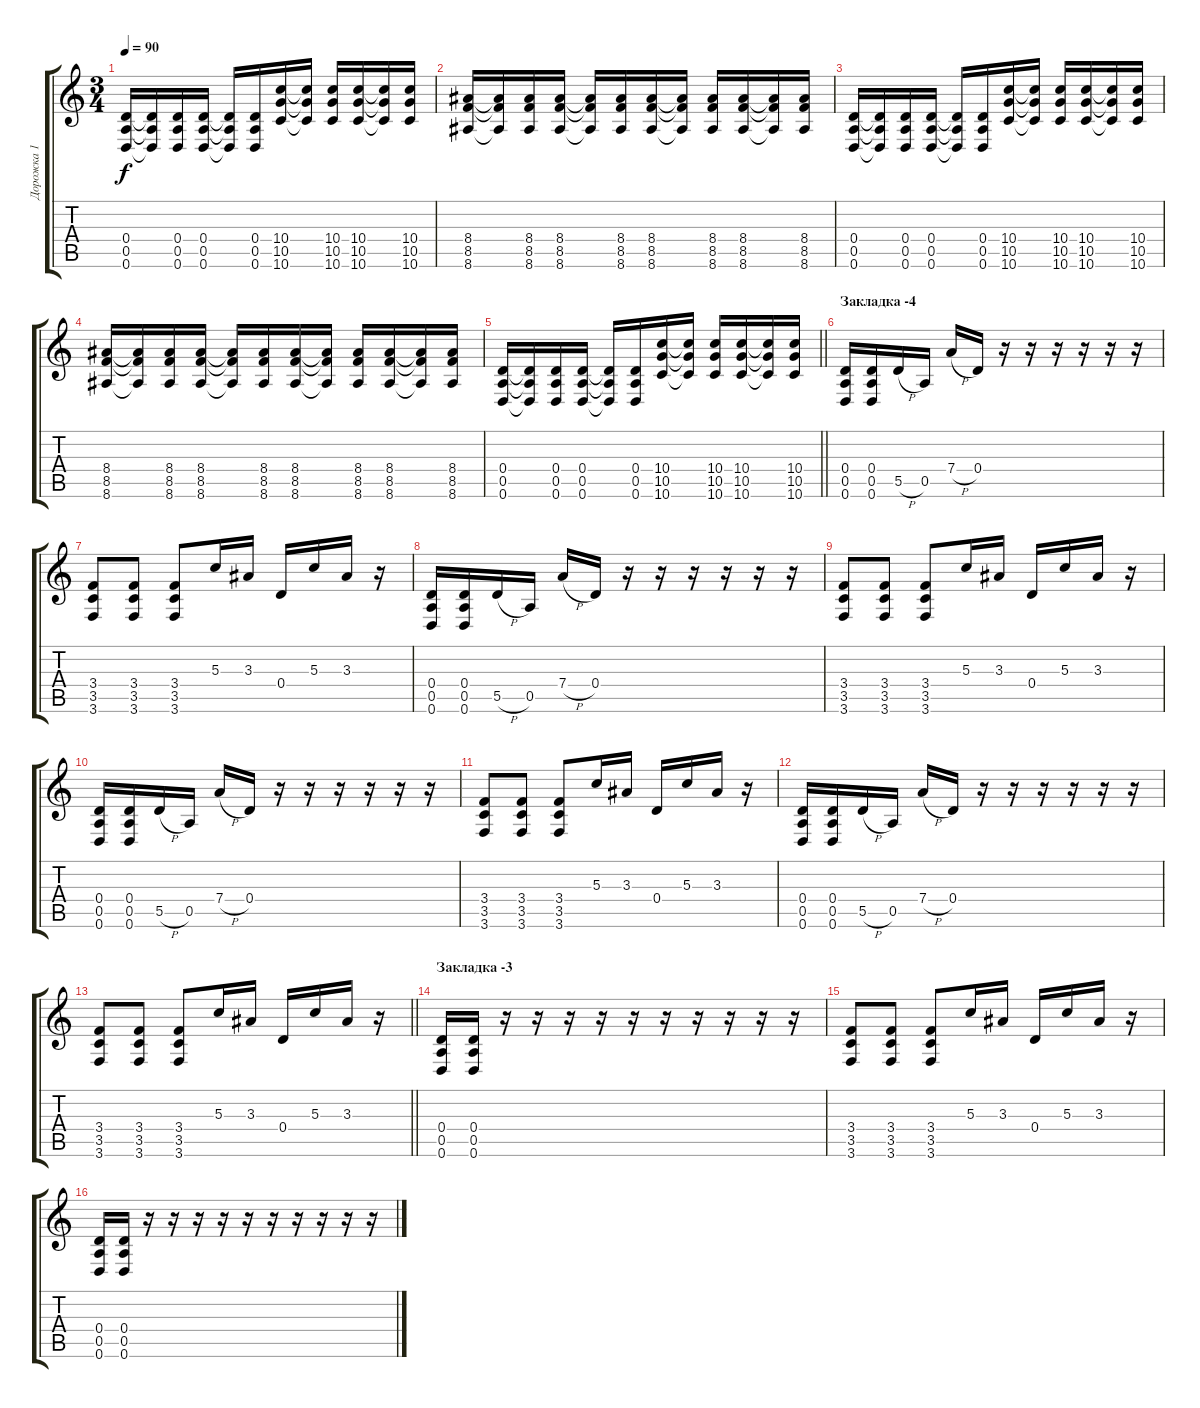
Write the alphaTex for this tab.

\track ("Дорожка 1" "Дорожка 1") {instrument distortionguitar}
\staff {score tabs}
\tuning (E4 B3 G3 D3 A2 D2) {hide}
\ts (3 4)
\tempo 90
\clef g2
\ks c
(0.4 0.5 0.6).16{dy f} (0.4{t} 0.5{t} 0.6{t}).16 (0.4 0.5 0.6).16 (0.4 0.5 0.6).16 (0.4{t} 0.5{t} 0.6{t}).16 (0.4 0.5 0.6).16 (10.4 10.5 10.6).16 (10.4{t} 10.5{t} 10.6{t}).16 (10.4 10.5 10.6).16 (10.4 10.5 10.6).16 (10.4{t} 10.5{t} 10.6{t}).16 (10.4 10.5 10.6).16 |
(8.4 8.5 8.6).16 (8.4{t} 8.5{t} 8.6{t}).16 (8.4 8.5 8.6).16 (8.4 8.5 8.6).16 (8.4{t} 8.5{t} 8.6{t}).16 (8.4 8.5 8.6).16 (8.4 8.5 8.6).16 (8.4{t} 8.5{t} 8.6{t}).16 (8.4 8.5 8.6).16 (8.4 8.5 8.6).16 (8.4{t} 8.5{t} 8.6{t}).16 (8.4 8.5 8.6).16 |
(0.4 0.5 0.6).16 (0.4{t} 0.5{t} 0.6{t}).16 (0.4 0.5 0.6).16 (0.4 0.5 0.6).16 (0.4{t} 0.5{t} 0.6{t}).16 (0.4 0.5 0.6).16 (10.4 10.5 10.6).16 (10.4{t} 10.5{t} 10.6{t}).16 (10.4 10.5 10.6).16 (10.4 10.5 10.6).16 (10.4{t} 10.5{t} 10.6{t}).16 (10.4 10.5 10.6).16 |
(8.4 8.5 8.6).16 (8.4{t} 8.5{t} 8.6{t}).16 (8.4 8.5 8.6).16 (8.4 8.5 8.6).16 (8.4{t} 8.5{t} 8.6{t}).16 (8.4 8.5 8.6).16 (8.4 8.5 8.6).16 (8.4{t} 8.5{t} 8.6{t}).16 (8.4 8.5 8.6).16 (8.4 8.5 8.6).16 (8.4{t} 8.5{t} 8.6{t}).16 (8.4 8.5 8.6).16 |
\barLineRight lightlight
(0.4 0.5 0.6).16 (0.4{t} 0.5{t} 0.6{t}).16 (0.4 0.5 0.6).16 (0.4 0.5 0.6).16 (0.4{t} 0.5{t} 0.6{t}).16 (0.4 0.5 0.6).16 (10.4 10.5 10.6).16 (10.4{t} 10.5{t} 10.6{t}).16 (10.4 10.5 10.6).16 (10.4 10.5 10.6).16 (10.4{t} 10.5{t} 10.6{t}).16 (10.4 10.5 10.6).16 |
\section ("" "Закладка -4")
(0.4 0.5 0.6).16 (0.4 0.5 0.6).16 5.5{h}.16 0.5.16 7.4{h}.16 0.4.16 r.16 r.16 r.16 r.16 r.16 r.16 |
(3.4 3.5 3.6).8 (3.4 3.5 3.6).8 (3.4 3.5 3.6).8 5.3.16 3.3.16 0.4.16 5.3.16 3.3.16 r.16 |
(0.4 0.5 0.6).16 (0.4 0.5 0.6).16 5.5{h}.16 0.5.16 7.4{h}.16 0.4.16 r.16 r.16 r.16 r.16 r.16 r.16 |
(3.4 3.5 3.6).8 (3.4 3.5 3.6).8 (3.4 3.5 3.6).8 5.3.16 3.3.16 0.4.16 5.3.16 3.3.16 r.16 |
(0.4 0.5 0.6).16 (0.4 0.5 0.6).16 5.5{h}.16 0.5.16 7.4{h}.16 0.4.16 r.16 r.16 r.16 r.16 r.16 r.16 |
(3.4 3.5 3.6).8 (3.4 3.5 3.6).8 (3.4 3.5 3.6).8 5.3.16 3.3.16 0.4.16 5.3.16 3.3.16 r.16 |
(0.4 0.5 0.6).16 (0.4 0.5 0.6).16 5.5{h}.16 0.5.16 7.4{h}.16 0.4.16 r.16 r.16 r.16 r.16 r.16 r.16 |
\barLineRight lightlight
(3.4 3.5 3.6).8 (3.4 3.5 3.6).8 (3.4 3.5 3.6).8 5.3.16 3.3.16 0.4.16 5.3.16 3.3.16 r.16 |
\section ("" "Закладка -3")
(0.4 0.5 0.6).16 (0.4 0.5 0.6).16 r.16 r.16 r.16 r.16 r.16 r.16 r.16 r.16 r.16 r.16 |
(3.4 3.5 3.6).8 (3.4 3.5 3.6).8 (3.4 3.5 3.6).8 5.3.16 3.3.16 0.4.16 5.3.16 3.3.16 r.16 |
(0.4 0.5 0.6).16 (0.4 0.5 0.6).16 r.16 r.16 r.16 r.16 r.16 r.16 r.16 r.16 r.16 r.16
